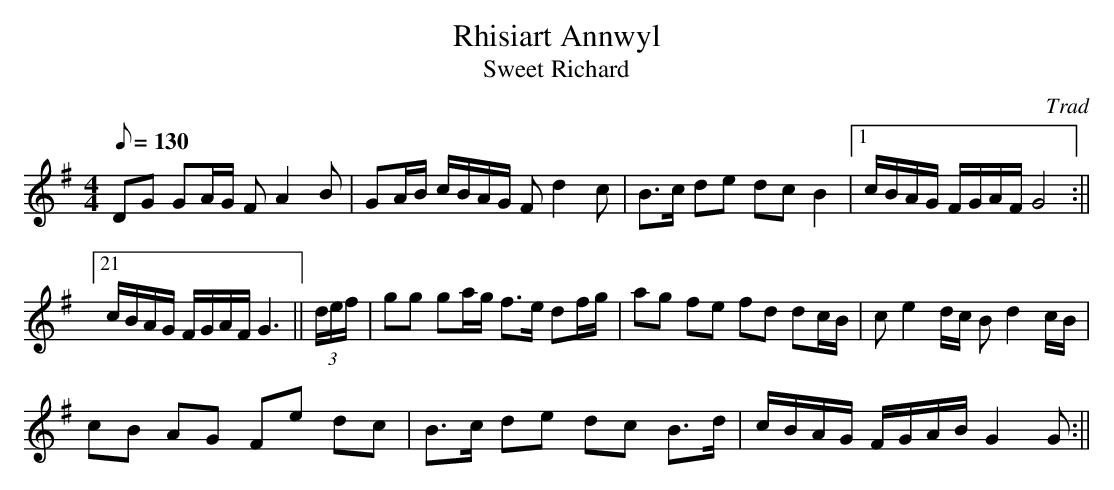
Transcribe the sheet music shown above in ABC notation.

X:1
T:Rhisiart Annwyl
T:Sweet Richard
M:4/4
L:1/8
Q:130
C:Trad
K:G
DG GA/G/ FA2 B|GA/B/ c/B/A/G/ Fd2c|B>c de dc B2|1c/B/A/G/ F/G/A/F/
ŠG4:||21c/B/A/G/ F/G/A/F/ G3||
(3d/e/f/|gg ga/g/ f>e df/g/|ag fe fd dc/B/|ce2d/c/ Bd2c/B/|!cB AG Fe dc|
B>c de dc B>d|c/B/A/G/ F/G/A/B/ G2G:||
